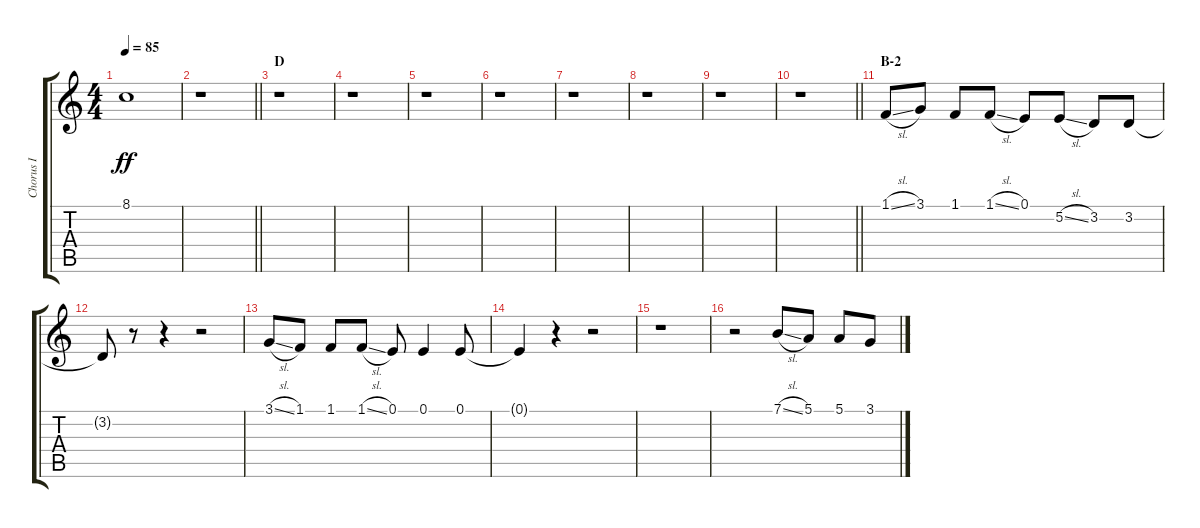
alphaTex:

\track ("Chorus I" "Chorus I") {instrument voiceoohs}
\staff {score tabs}
\tuning (E4 B3 G3 D3 A2 E2) {hide}
\ts (4 4)
\tempo 85
\clef g2
\ks c
8.1.1{dy ff} |
\barLineRight lightlight
r.1 |
\section ("" "D")
r.1 |
r.1 |
r.1 |
r.1 |
r.1 |
r.1 |
r.1 |
\barLineRight lightlight
r.1 |
\section ("" "B-2")
1.1{sl}.8 3.1.8 1.1.8 1.1{sl}.8 0.1.8 5.2{sl}.8 3.2.8 3.2.8 |
3.2{t}.8 r.8 r.4 r.2 |
3.1{sl}.8 1.1.8 1.1.8 1.1{sl}.8 0.1.8 0.1.4 0.1.8 |
0.1{t}.4 r.4 r.2 |
r.1 |
r.2 7.1{sl}.8 5.1.8 5.1.8 3.1.8
